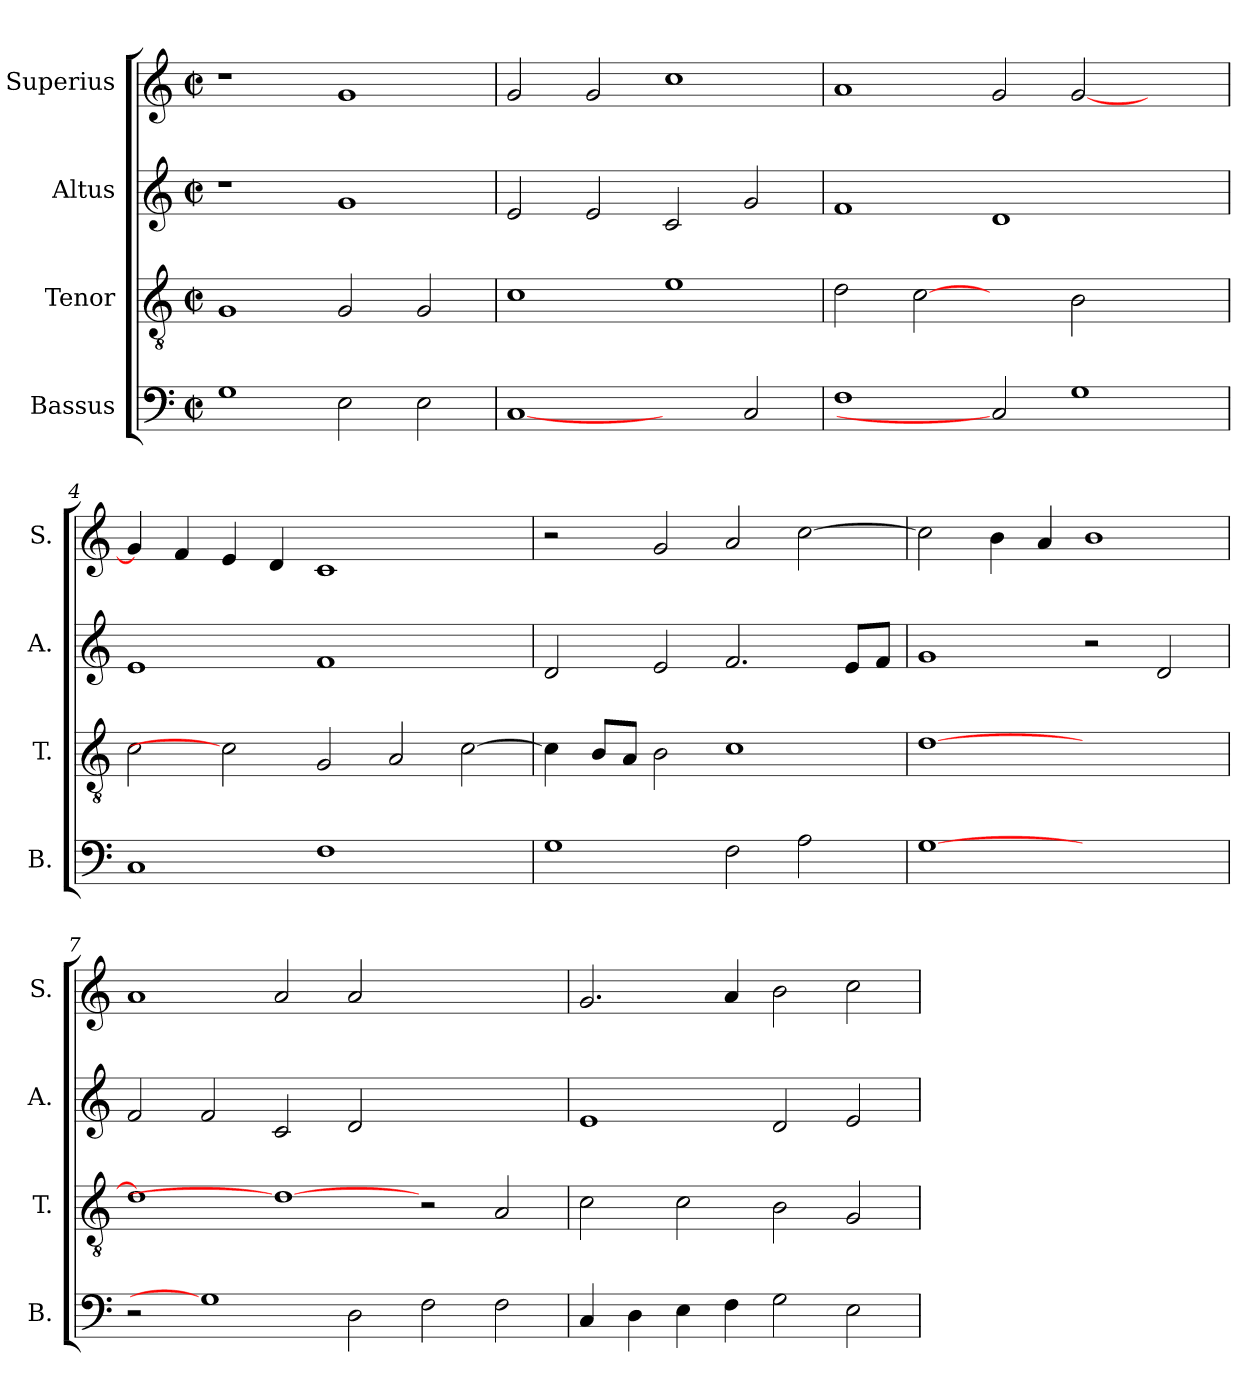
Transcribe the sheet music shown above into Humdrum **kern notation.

**kern	**kern	**kern	**kern
*part4	*part3	*part2	*part1
*staff4	*staff3	*staff2	*staff1
*I"Bassus	*I"Tenor	*I"Altus	*I"Superius
*I'B.	*I'T.	*I'A.	*I'S.
!!LO:PB:g=z
*clefF4	*clefGv2	*clefG2	*clefG2
*	*ITrd7c12	*	*
*k[]	*k[]	*k[]	*k[]
*C:	*C:	*C:	*C:
*M2/2	*M2/2	*M2/2	*M2/2
*met(c|)	*met(c|)	*met(c|)	*met(c|)
=1	=1	=1	=1
1Gi	1GGi	1r	1r
2Ei\	2GGi/	1gi	1gi
2Ei\	2GGi/	.	.
=2	=2	=2	=2
[1Ci	1Ci	2ei/	2gi/
.	.	2ei/	2gi/
2ryy	1Ei	2ci/	1cci
2Ci/	.	2gi/	.
=3	=3	=3	=3
1Fi	2Di\	1fi	1ai
.	[2Ci	.	.
2Ci]	2ryy	1di	2gi/
1Gi	2BBi\	.	[<2gi/
.	2ryy	2ryy	2ryy
=4	=4	=4	=4
1Ci	2Ci\	1ei	4gi/]
.	.	.	4fi/
.	2Ci]	.	4ei/
.	.	.	4di/
1Fi	2GGi/	1fi	1ci
.	2AAi/	.	.
2ryy	[>2Ci\	2ryy	2ryy
!!LO:LB:g=z
=5	=5	=5	=5
1Gi	4Ci\]	2di/	2r
.	8BBi/L	.	.
.	8AAi/J	.	.
.	2BBi\	2ei/	2gi/
2Fi\	1Ci	2.fi/	2ai/
2Ai\	.	.	[>2cci\
.	.	8ei/L	.
.	.	8fi/J	.
=6	=6	=6	=6
[1Gi	[>1Di	1gi	2cci\]
.	.	.	4bi\
.	.	.	4ai/
1ryy	1ryy	2r	1bi
.	.	2di/	.
=7	=7	=7	=7
2r	1Di]	2fi/	1ai
1Gi]	.	2fi/	.
.	1Di_	2ci/	2ai/
2Di\	.	2di/	2ai/
2Fi\	2r	1ryy	1ryy
2Fi\	2AAi/	.	.
=8	=8	=8	=8
4Ci/	2Ci\	1ei	2.gi/
4Di\	.	.	.
4Ei\	2Ci\	.	.
4Fi\	.	.	4ai/
2Gi\	2BBi\	2di/	2bi\
2Ei\	2GGi/	2ei/	2cci\
=	=	=	=
*-	*-	*-	*-
